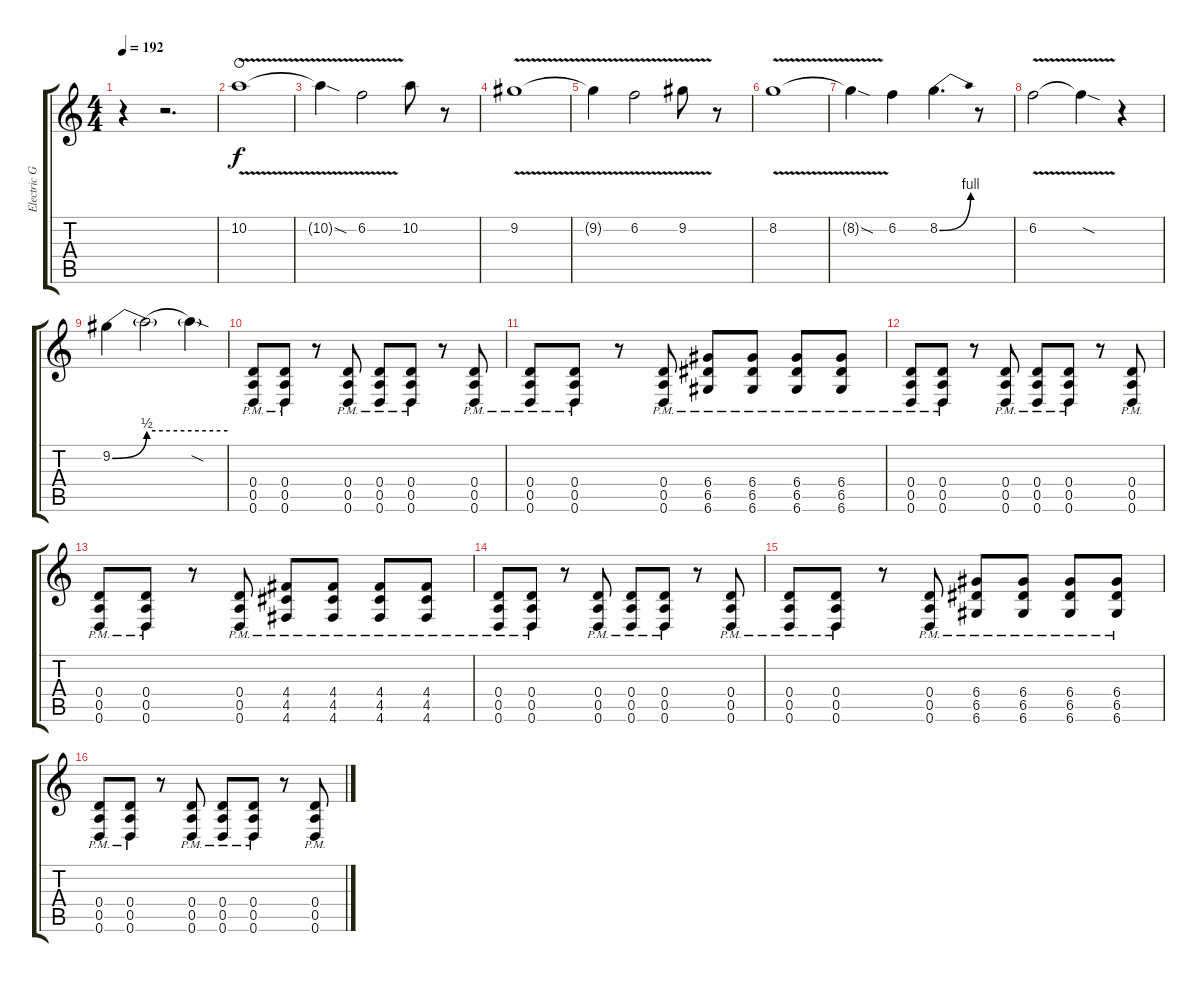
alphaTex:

\track ("Electric Guitar" "Electric G") {instrument distortionguitar}
\staff {score tabs}
\tuning (E4 B3 G3 D3 A2 D2) {hide}
\ts (4 4)
\tempo 192
\clef g2
\ks c
r.4{dy f} r.2{d} |
10.2{v}.1{waho} |
10.2{v sod t}.4 6.2{v}.2 10.2.8 r.8 |
9.2{v}.1 |
9.2{v t}.4 6.2{v}.2 9.2{v}.8 r.8 |
8.2{v}.1 |
8.2{v sod t}.4 6.2.4 8.2{be (bend 0 0 60 4)}.4{d} r.8 |
6.2{v}.2 6.2{v sod t}.4 r.4 |
9.2{be (bend 0 0 60 2)}.4 9.2{be (hold 0 2 60 2) t}.2 9.2{sod t}.4 |
(0.4{pm} 0.5{pm} 0.6{pm}).8 (0.4{pm} 0.5{pm} 0.6{pm}).8 r.8 (0.4{pm} 0.5{pm} 0.6{pm}).8 (0.4{pm} 0.5{pm} 0.6{pm}).8 (0.4{pm} 0.5{pm} 0.6{pm}).8 r.8 (0.4{pm} 0.5{pm} 0.6{pm}).8 |
(0.4{pm} 0.5{pm} 0.6{pm}).8 (0.4{pm} 0.5{pm} 0.6{pm}).8 r.8 (0.4{pm} 0.5{pm} 0.6{pm}).8 (6.4{pm} 6.5{pm} 6.6{pm}).8 (6.4{pm} 6.5{pm} 6.6{pm}).8 (6.4{pm} 6.5{pm} 6.6{pm}).8 (6.4{pm} 6.5{pm} 6.6{pm}).8 |
(0.4{pm} 0.5{pm} 0.6{pm}).8 (0.4{pm} 0.5{pm} 0.6{pm}).8 r.8 (0.4{pm} 0.5{pm} 0.6{pm}).8 (0.4{pm} 0.5{pm} 0.6{pm}).8 (0.4{pm} 0.5{pm} 0.6{pm}).8 r.8 (0.4{pm} 0.5{pm} 0.6{pm}).8 |
(0.4{pm} 0.5{pm} 0.6{pm}).8 (0.4{pm} 0.5{pm} 0.6{pm}).8 r.8 (0.4{pm} 0.5{pm} 0.6{pm}).8 (4.4{pm} 4.5{pm} 4.6{pm}).8 (4.4{pm} 4.5{pm} 4.6{pm}).8 (4.4{pm} 4.5{pm} 4.6{pm}).8 (4.4{pm} 4.5{pm} 4.6{pm}).8 |
(0.4{pm} 0.5{pm} 0.6{pm}).8 (0.4{pm} 0.5{pm} 0.6{pm}).8 r.8 (0.4{pm} 0.5{pm} 0.6{pm}).8 (0.4{pm} 0.5{pm} 0.6{pm}).8 (0.4{pm} 0.5{pm} 0.6{pm}).8 r.8 (0.4{pm} 0.5{pm} 0.6{pm}).8 |
(0.4{pm} 0.5{pm} 0.6{pm}).8 (0.4{pm} 0.5{pm} 0.6{pm}).8 r.8 (0.4{pm} 0.5{pm} 0.6{pm}).8 (6.4{pm} 6.5{pm} 6.6{pm}).8 (6.4{pm} 6.5{pm} 6.6{pm}).8 (6.4{pm} 6.5{pm} 6.6{pm}).8 (6.4{pm} 6.5{pm} 6.6{pm}).8 |
(0.4{pm} 0.5{pm} 0.6{pm}).8 (0.4{pm} 0.5{pm} 0.6{pm}).8 r.8 (0.4{pm} 0.5{pm} 0.6{pm}).8 (0.4{pm} 0.5{pm} 0.6{pm}).8 (0.4{pm} 0.5{pm} 0.6{pm}).8 r.8 (0.4{pm} 0.5{pm} 0.6{pm}).8
